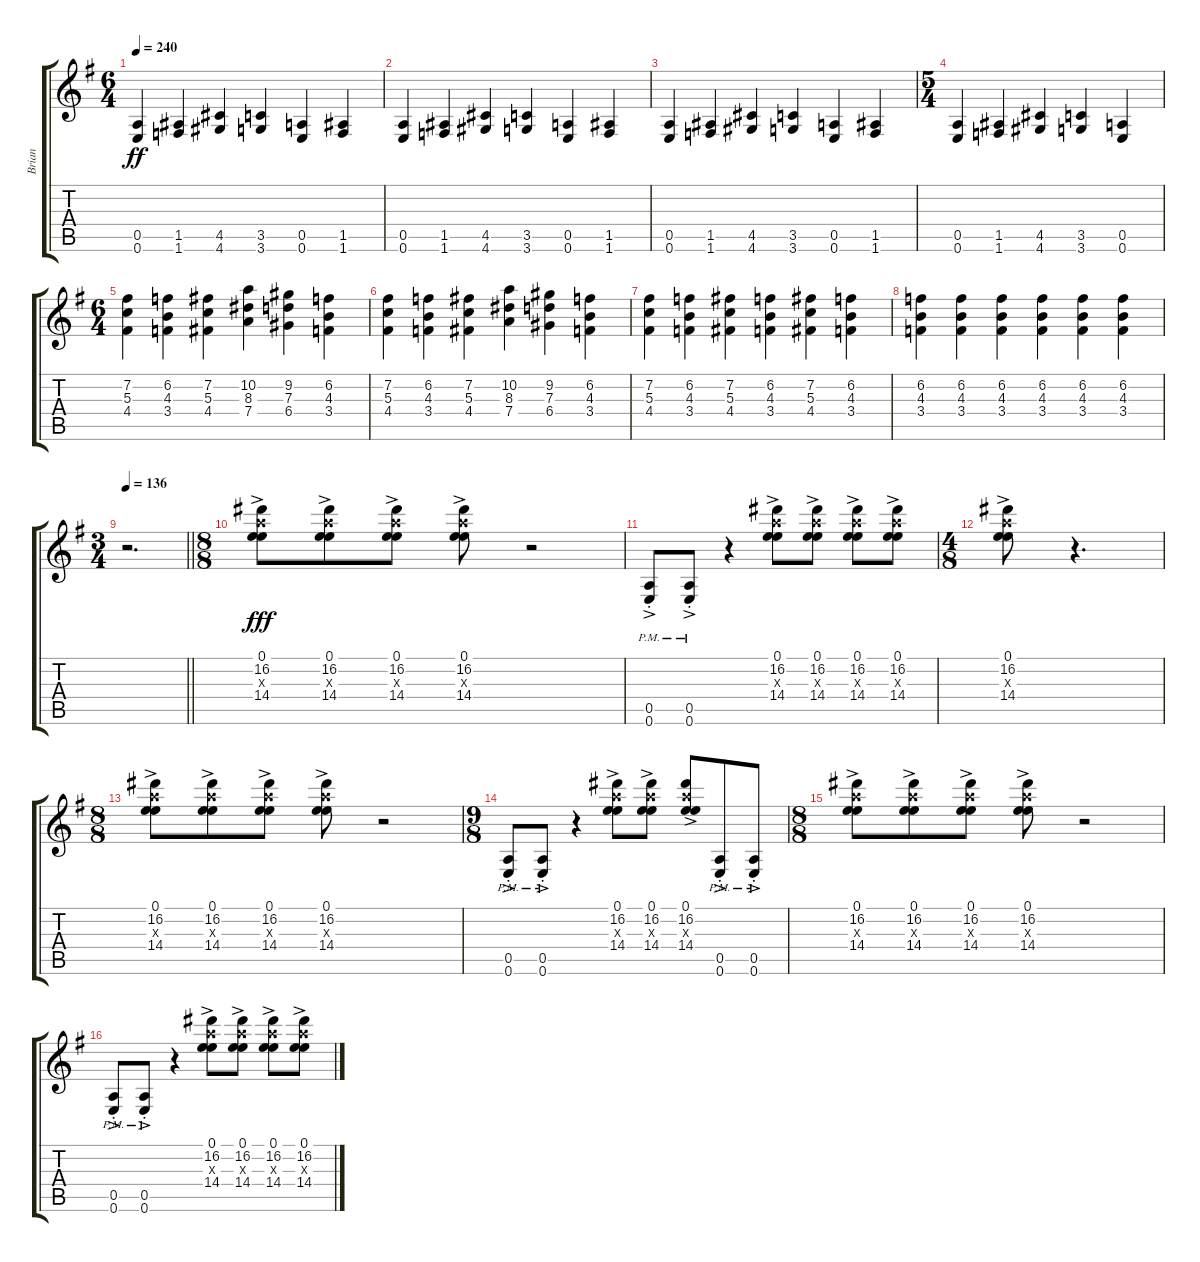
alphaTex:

\track ("Brian" "Brian") {instrument distortionguitar}
\staff {score tabs}
\tuning (E4 B3 G3 D3 A2 E2) {hide}
\ts (6 4)
\tempo 240
\clef g2
\ks g
(0.5 0.6).4{dy ff} (1.5 1.6).4 (4.5 4.6).4 (3.5 3.6).4 (0.5 0.6).4 (1.5 1.6).4 |
(0.5 0.6).4 (1.5 1.6).4 (4.5 4.6).4 (3.5 3.6).4 (0.5 0.6).4 (1.5 1.6).4 |
(0.5 0.6).4 (1.5 1.6).4 (4.5 4.6).4 (3.5 3.6).4 (0.5 0.6).4 (1.5 1.6).4 |
\ts (5 4)
(0.5 0.6).4 (1.5 1.6).4 (4.5 4.6).4 (3.5 3.6).4 (0.5 0.6).4 |
\ts (6 4)
(7.2 5.3 4.4).4 (6.2 4.3 3.4).4 (7.2 5.3 4.4).4 (10.2 8.3 7.4).4 (9.2 7.3 6.4).4 (6.2 4.3 3.4).4 |
(7.2 5.3 4.4).4 (6.2 4.3 3.4).4 (7.2 5.3 4.4).4 (10.2 8.3 7.4).4 (9.2 7.3 6.4).4 (6.2 4.3 3.4).4 |
(7.2 5.3 4.4).4 (6.2 4.3 3.4).4 (7.2 5.3 4.4).4 (6.2 4.3 3.4).4 (7.2 5.3 4.4).4 (6.2 4.3 3.4).4 |
(6.2 4.3 3.4).4 (6.2 4.3 3.4).4 (6.2 4.3 3.4).4 (6.2 4.3 3.4).4 (6.2 4.3 3.4).4 (6.2 4.3 3.4).4 |
\ts (3 4)
\tempo 136
\barLineRight lightlight
r.2{d} |
\ts (8 8)
(0.1{ac} 16.2{ac} 14.3{ac x} 14.4{ac}).8{dy fff} (0.1{ac} 16.2{ac} 14.3{ac x} 14.4{ac}).8 (0.1{ac} 16.2{ac} 14.3{ac x} 14.4{ac}).8 (0.1{ac} 16.2{ac} 14.3{ac x} 14.4{ac}).8 r.2 |
(0.5{ac pm st} 0.6{ac pm st}).8 (0.5{ac pm st} 0.6{ac pm st}).8 r.4 (0.1{ac} 16.2{ac} 14.3{ac x} 14.4{ac}).8 (0.1{ac} 16.2{ac} 14.3{ac x} 14.4{ac}).8 (0.1{ac} 16.2{ac} 14.3{ac x} 14.4{ac}).8 (0.1{ac} 16.2{ac} 14.3{ac x} 14.4{ac}).8 |
\ts (4 8)
(0.1{ac} 16.2{ac} 14.3{ac x} 14.4{ac}).8 r.4{d} |
\ts (8 8)
(0.1{ac} 16.2{ac} 14.3{ac x} 14.4{ac}).8 (0.1{ac} 16.2{ac} 14.3{ac x} 14.4{ac}).8 (0.1{ac} 16.2{ac} 14.3{ac x} 14.4{ac}).8 (0.1{ac} 16.2{ac} 14.3{ac x} 14.4{ac}).8 r.2 |
\ts (9 8)
(0.5{ac pm st} 0.6{ac pm st}).8 (0.5{ac pm st} 0.6{ac pm st}).8 r.4 (0.1{ac} 16.2{ac} 14.3{ac x} 14.4{ac}).8 (0.1{ac} 16.2{ac} 14.3{ac x} 14.4{ac}).8 (0.1{ac} 16.2{ac} 14.3{ac x} 14.4{ac}).8 (0.5{ac pm st} 0.6{ac pm st}).8 (0.5{ac pm st} 0.6{ac pm st}).8 |
\ts (8 8)
(0.1{ac} 16.2{ac} 14.3{ac x} 14.4{ac}).8 (0.1{ac} 16.2{ac} 14.3{ac x} 14.4{ac}).8 (0.1{ac} 16.2{ac} 14.3{ac x} 14.4{ac}).8 (0.1{ac} 16.2{ac} 14.3{ac x} 14.4{ac}).8 r.2 |
(0.5{ac pm st} 0.6{ac pm st}).8 (0.5{ac pm st} 0.6{ac pm st}).8 r.4 (0.1{ac} 16.2{ac} 14.3{ac x} 14.4{ac}).8 (0.1{ac} 16.2{ac} 14.3{ac x} 14.4{ac}).8 (0.1{ac} 16.2{ac} 14.3{ac x} 14.4{ac}).8 (0.1{ac} 16.2{ac} 14.3{ac x} 14.4{ac}).8
